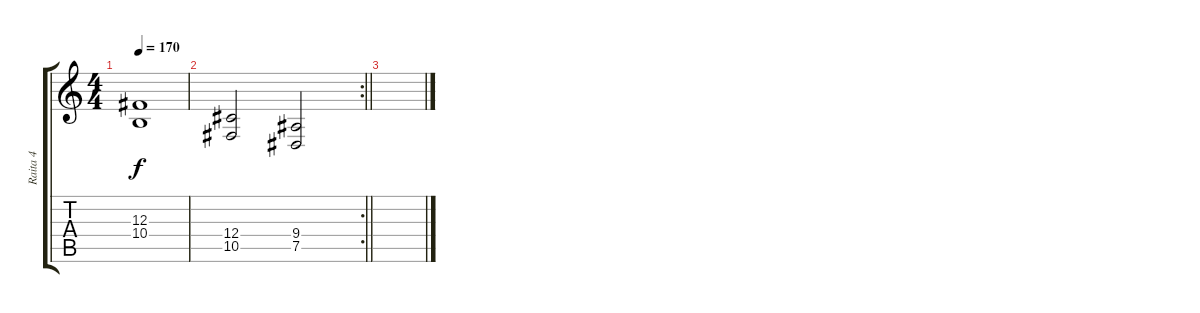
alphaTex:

\track ("Raita 4" "Raita 4") {instrument stringensemble1}
\staff {score tabs}
\tuning (Eb4 Bb3 Gb3 Db3 Ab2 Eb2) {hide}
\ts (4 4)
\tempo 170
\clef g2
\ks c
(12.3 10.4).1{dy f} |
\rc 2
\barLineRight lightlight
(12.4 10.5).2 (9.4 7.5).2 |
\section ("" "")
